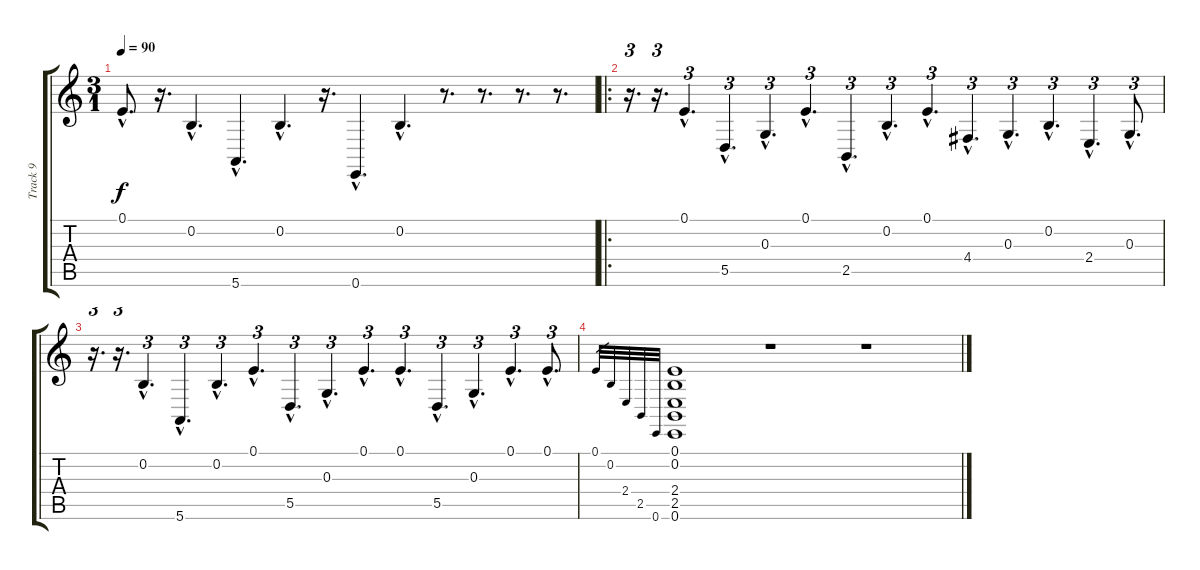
\track ("Track 9" "Track 9") {instrument acousticgrandpiano}
\staff {score tabs}
\tuning (E4 B3 G3 D3 A2 E2) {hide}
\ts (3 1)
\tempo 90
\clef g2
\ks c
0.1{hac}.8{d dy f} r.16{d} 0.2{hac}.4{d} 5.6{hac}.4{d} 0.2{hac}.4{d} r.16{d} 0.6{hac}.4{d} 0.2{hac}.4{d} r.8{d} r.8{d} r.8{d} r.8{d} |
\ro
r.16{d tu (3 2)} r.16{d tu (3 2)} 0.1{hac}.4{d tu (3 2)} 5.5{hac}.4{d tu (3 2)} 0.3{hac}.4{d tu (3 2)} 0.1{hac}.4{d tu (3 2)} 2.5{hac}.4{d tu (3 2)} 0.2{hac}.4{d tu (3 2)} 0.1{hac}.4{d tu (3 2)} 4.4{hac}.4{d tu (3 2)} 0.3{hac}.4{d tu (3 2)} 0.2{hac}.4{d tu (3 2)} 2.4{hac}.4{d tu (3 2)} 0.3{hac}.8{d tu (3 2)} |
r.16{d tu (3 2)} r.16{d tu (3 2)} 0.2{hac}.4{d tu (3 2)} 5.6{hac}.4{d tu (3 2)} 0.2{hac}.4{d tu (3 2)} 0.1{hac}.4{d tu (3 2)} 5.5{hac}.4{d tu (3 2)} 0.3{hac}.4{d tu (3 2)} 0.1{hac}.4{d tu (3 2)} 0.1{hac}.4{d tu (3 2)} 5.5{hac}.4{d tu (3 2)} 0.3{hac}.4{d tu (3 2)} 0.1{hac}.4{d tu (3 2)} 0.1{hac}.8{d tu (3 2)} |
0.1.32{gr} 0.2.32{gr} 2.4.32{gr} 2.5.32{gr} 0.6.32{gr} (0.1 0.2 2.4 2.5 0.6).1 r.1 r.1
